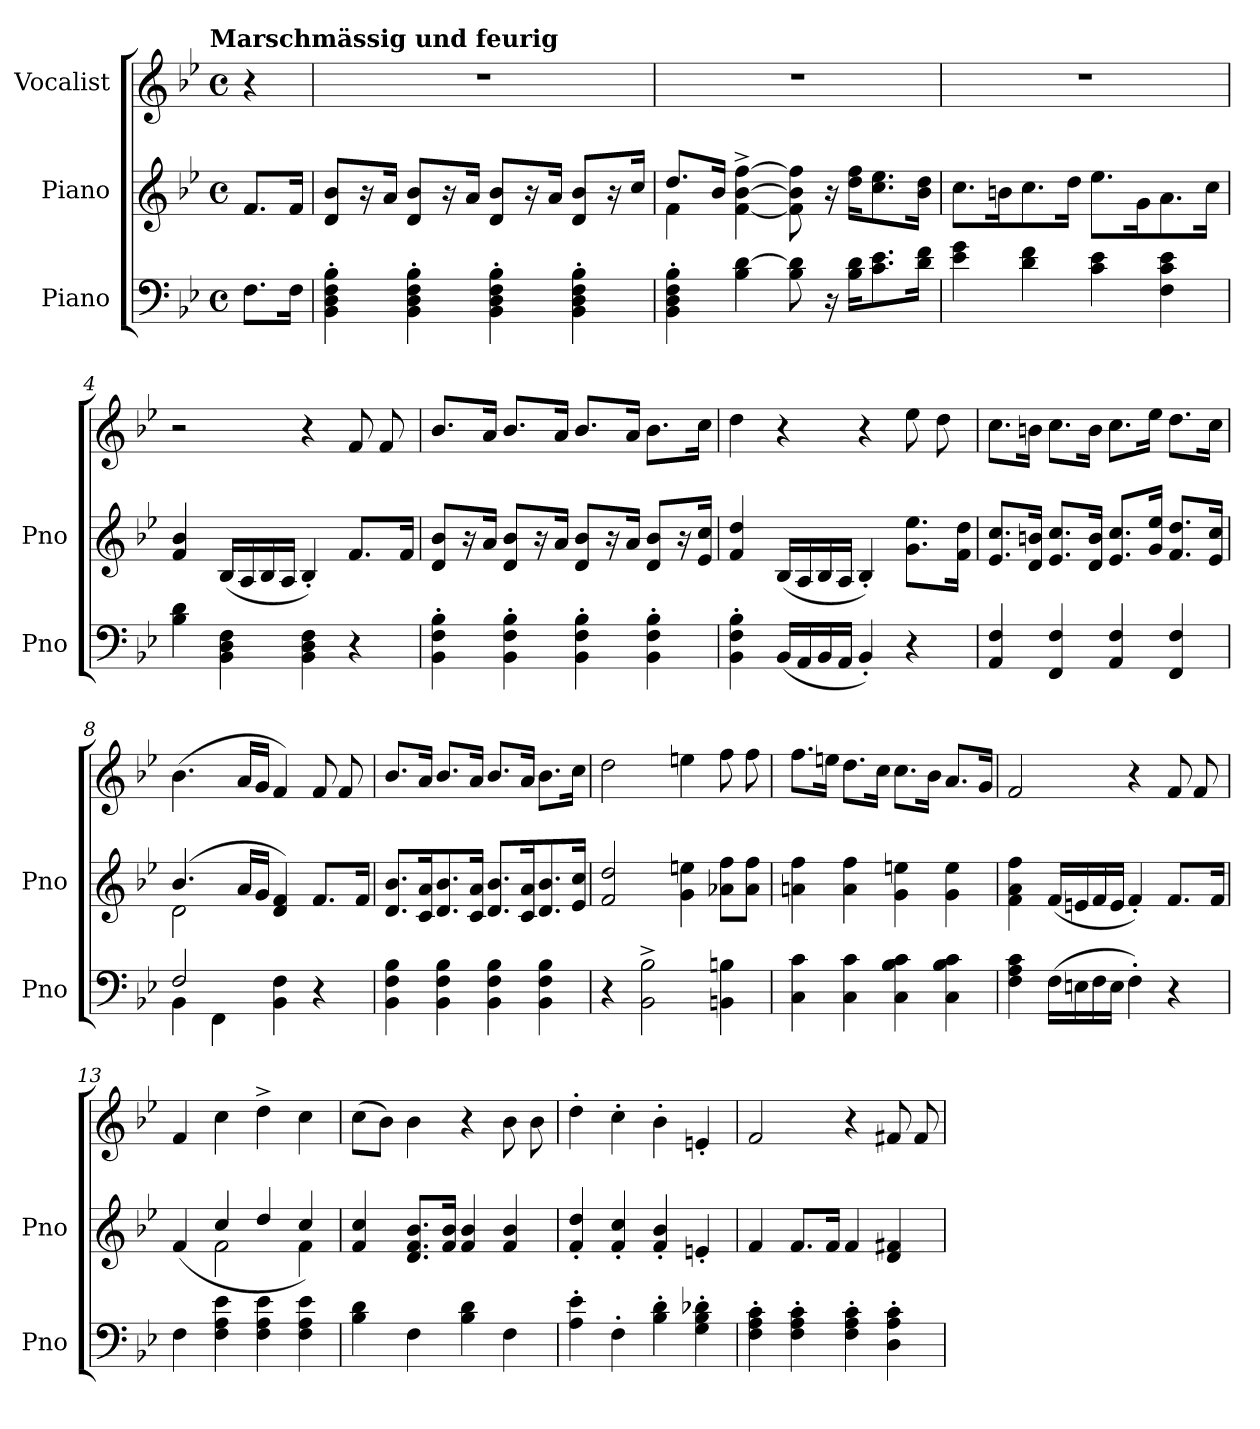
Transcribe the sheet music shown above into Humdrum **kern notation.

**kern	**kern	**kern
*part3	*part2	*part1
*staff3	*staff2	*staff1
*I"Piano	*I"Piano	*I"Vocalist
*I'Pno	*I'Pno	*
*clefF4	*clefG2	*clefG2
*k[b-e-]	*k[b-e-]	*k[b-e-]
*B-:	*B-:	*B-:
!!LO:TX:omd:t=Marschmässig und feurig
*M4/4	*M4/4	*M4/4
*met(c)	*met(c)	*met(c)
*MM112	*MM112	*MM112
=	=	=
8.FL	8.fL	4r
16FJk	16fJk	.
=1	=1	=1
4BB-' 4D' 4F' 4B-'	8d 8b-L	1r
.	16r	.
.	16aJk	.
4BB-' 4D' 4F' 4B-'	8d 8b-L	.
.	16r	.
.	16aJk	.
4BB-' 4D' 4F' 4B-'	8d 8b-L	.
.	16r	.
.	16aJk	.
4BB-' 4D' 4F' 4B-'	8d 8b-L	.
.	16r	.
.	16ccJk	.
=2	=2	=2
*	*^	*
4BB-' 4D' 4F' 4B-'	8.ddL	4f	1r
.	16b-Jk	.	.
4B- [4d	2.ryy	[4f^ [4b-^ [4ff^	.
8B- 8d]	.	8f] 8b-] 8ff]	.
16r	.	16r	.
16B- 16dKL	.	16dd 16ffKL	.
8.c 8.e-	.	8.cc 8.ee-	.
16d 16fJk	.	16b- 16ddJk	.
*	*v	*v	*
=3	=3	=3
4e- 4g	8.ccL	1r
.	16bnK	.
4d 4f	8.cc	.
.	16ddJk	.
4c 4e-	8.ee-L	.
.	16gK	.
4F 4c 4e-	8.a	.
.	16ccJk	.
=4	=4	=4
4B- 4d	4f 4b-	2r
4BB- 4D 4F	(16B-LL	.
.	16A	.
.	16B-	.
.	16AJJ	.
4BB- 4D 4F	4B-')	4r
4r	8.fL	8f
.	.	8f
.	16fJk	.
=5	=5	=5
4BB-' 4F' 4B-'	8d 8b-L	8.b-L
.	16r	.
.	16aJk	16aJk
4BB-' 4F' 4B-'	8d 8b-L	8.b-L
.	16r	.
.	16aJk	16aJk
4BB-' 4F' 4B-'	8d 8b-L	8.b-L
.	16r	.
.	16aJk	16aJk
4BB-' 4F' 4B-'	8d 8b-L	8.b-L
.	16r	.
.	16e- 16ccJk	16ccJk
=6	=6	=6
4BB-' 4F' 4B-'	4f 4dd	4dd
(16BB-LL	(16B-LL	4r
16AA	16A	.
16BB-	16B-	.
16AAJJ	16AJJ	.
4BB-')	4B-')	4r
4r	8.g 8.ee-L	8ee-
.	.	8dd
.	16f 16ddJk	.
=7	=7	=7
4AA 4F	8.e- 8.ccL	8.ccL
.	16d 16bnJk	16bnJk
4FF 4F	8.e- 8.ccL	8.ccL
.	16d 16bJk	16bJk
4AA 4F	8.e- 8.ccL	8.ccL
.	16g 16ee-Jk	16ee-Jk
4FF 4F	8.f 8.ddL	8.ddL
.	16e- 16ccJk	16ccJk
=8	=8	=8
*^	*^	*
2F	4BB-	(4.b-	2d	(4.b-
.	4FF	.	.	.
.	.	16aLL	.	16aLL
.	.	16gJJ	.	16gJJ
2ryy	4BB- 4F	4d 4f)	2ryy	4f)
.	4r	8.fL	.	8f
.	.	.	.	8f
.	.	16fJk	.	.
*v	*v	*	*	*
*	*v	*v	*
=9	=9	=9
4BB- 4F 4B-	8.d 8.b-L	8.b-L
.	16c 16aK	16aJk
4BB- 4F 4B-	8.d 8.b-	8.b-L
.	16c 16aJk	16aJk
4BB- 4F 4B-	8.d 8.b-L	8.b-L
.	16c 16aK	16aJk
4BB- 4F 4B-	8.d 8.b-	8.b-L
.	16e- 16ccJk	16ccJk
=10	=10	=10
4r	2f 2dd	2dd
2BB-^ 2B-^	.	.
.	4g 4een	4een
4BBn 4Bn	8a-X 8ffL	8ff
.	8a- 8ffJ	8ff
=11	=11	=11
4C 4c	4an 4ff	8.ffL
.	.	16eenJk
4C 4c	4a 4ff	8.ddL
.	.	16ccJk
4C 4B- 4c	4g 4een	8.ccL
.	.	16b-Jk
4C 4B- 4c	4g 4ee	8.aL
.	.	16gJk
=12	=12	=12
4F 4A 4c	4f 4a 4ff	2f
(16FLL	(16fLL	.
16En	16en	.
16F	16f	.
16EJJ	16eJJ	.
4F')	4f')	4r
4r	8.fL	8f
.	.	8f
.	16fJk	.
=13	=13	=13
*	*^	*
4F	(4f	4ryy	4f
4F 4A 4e-	4cc	2f	4cc
4F 4A 4e-	4dd	.	4dd^
4F 4A 4e-	4cc)	4f	4cc
*	*v	*v	*
=14	=14	=14
4B- 4d	4f 4cc	(8ccL
.	.	8b-J)
4F	8.d 8.f 8.b-L	4b-
.	16f 16b-Jk	.
4B- 4d	4f 4b-	4r
4F	4f 4b-	8b-
.	.	8b-
=15	=15	=15
4A' 4e-'	4f' 4dd'	4dd'
4F'	4f' 4cc'	4cc'
4B-' 4d'	4f' 4b-'	4b-'
4G' 4B-' 4d-X'	4en'	4en'
=16	=16	=16
4F' 4A' 4c'	4f	2f
4F' 4A' 4c'	8.fL	.
.	16fJk	.
4F' 4A' 4c'	4f	4r
4D' 4A' 4c'	4d 4f#X	8f#X
.	.	8f#
=	=	=
*-	*-	*-
